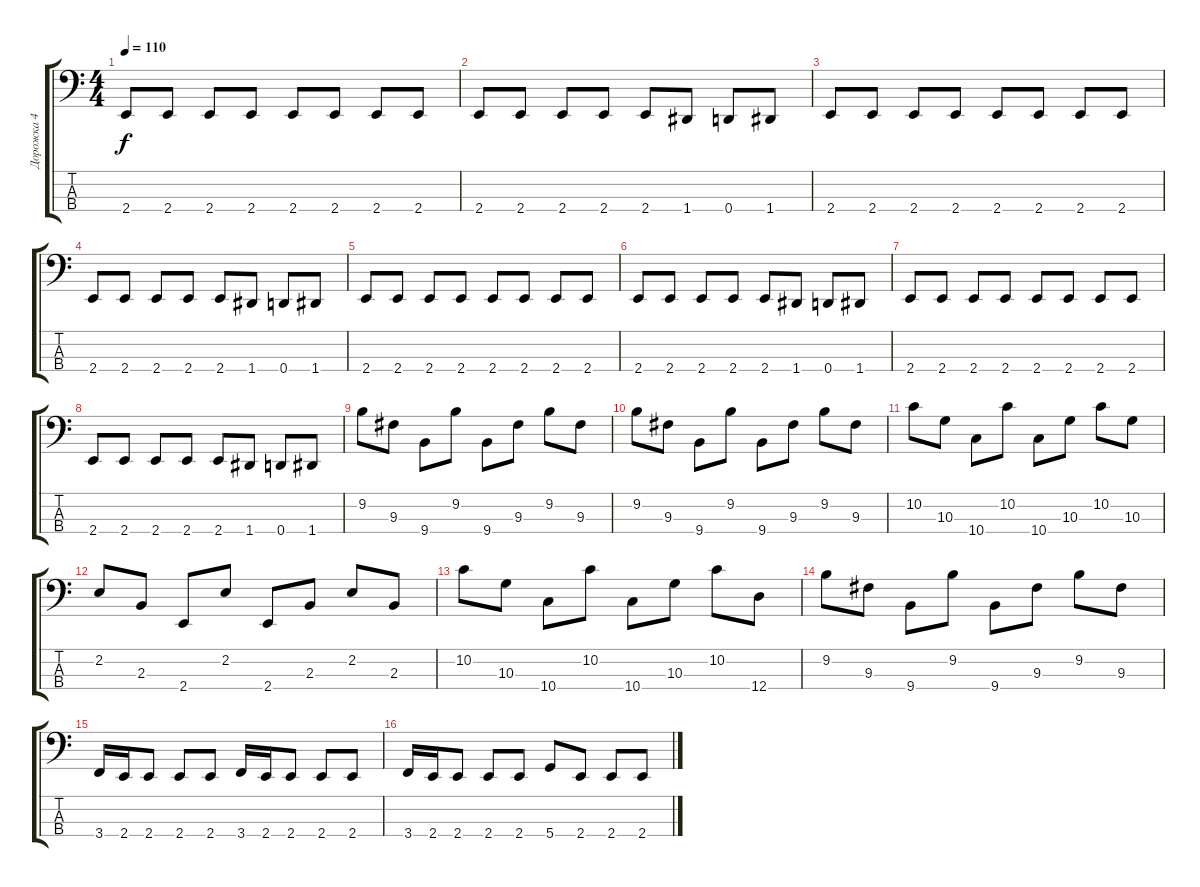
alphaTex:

\track ("Дорожка 4" "Дорожка 4") {instrument electricbassfinger}
\staff {score tabs}
\tuning (G2 D2 A1 D1) {hide}
\ts (4 4)
\tempo 110
\clef f4
\ks c
2.4.8{dy f} 2.4.8 2.4.8 2.4.8 2.4.8 2.4.8 2.4.8 2.4.8 |
2.4.8 2.4.8 2.4.8 2.4.8 2.4.8 1.4.8 0.4.8 1.4.8 |
2.4.8 2.4.8 2.4.8 2.4.8 2.4.8 2.4.8 2.4.8 2.4.8 |
2.4.8 2.4.8 2.4.8 2.4.8 2.4.8 1.4.8 0.4.8 1.4.8 |
2.4.8 2.4.8 2.4.8 2.4.8 2.4.8 2.4.8 2.4.8 2.4.8 |
2.4.8 2.4.8 2.4.8 2.4.8 2.4.8 1.4.8 0.4.8 1.4.8 |
2.4.8 2.4.8 2.4.8 2.4.8 2.4.8 2.4.8 2.4.8 2.4.8 |
2.4.8 2.4.8 2.4.8 2.4.8 2.4.8 1.4.8 0.4.8 1.4.8 |
9.2.8 9.3.8 9.4.8 9.2.8 9.4.8 9.3.8 9.2.8 9.3.8 |
9.2.8 9.3.8 9.4.8 9.2.8 9.4.8 9.3.8 9.2.8 9.3.8 |
10.2.8 10.3.8 10.4.8 10.2.8 10.4.8 10.3.8 10.2.8 10.3.8 |
2.2.8 2.3.8 2.4.8 2.2.8 2.4.8 2.3.8 2.2.8 2.3.8 |
10.2.8 10.3.8 10.4.8 10.2.8 10.4.8 10.3.8 10.2.8 12.4.8 |
9.2.8 9.3.8 9.4.8 9.2.8 9.4.8 9.3.8 9.2.8 9.3.8 |
3.4.16 2.4.16 2.4.8 2.4.8 2.4.8 3.4.16 2.4.16 2.4.8 2.4.8 2.4.8 |
3.4.16 2.4.16 2.4.8 2.4.8 2.4.8 5.4.8 2.4.8 2.4.8 2.4.8
